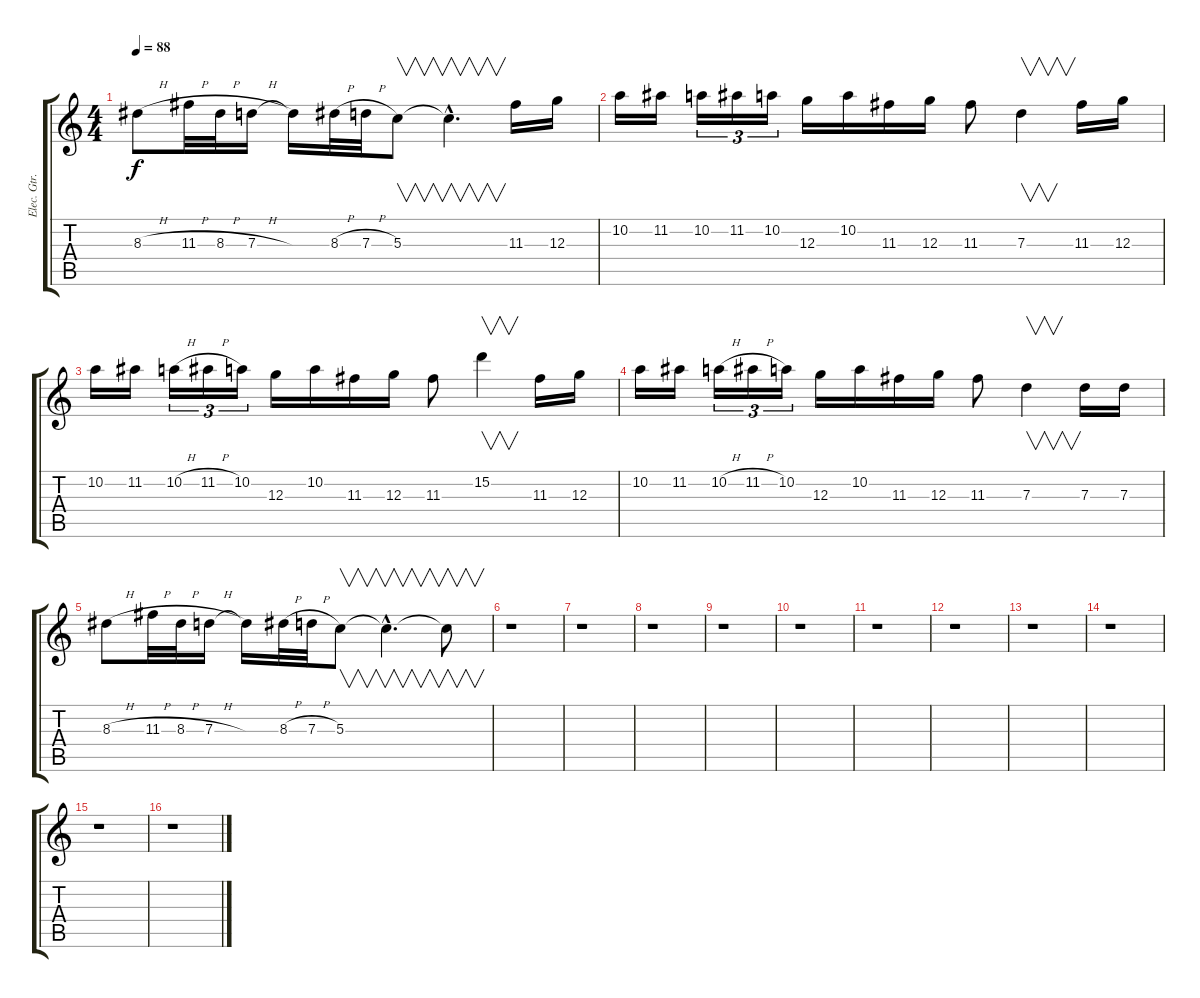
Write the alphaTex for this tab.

\track ("Elec. Gtr. 2" "Elec. Gtr.") {instrument distortionguitar}
\staff {score tabs}
\tuning (E4 B3 G3 D3 A2 D2) {hide}
\ts (4 4)
\tempo 88
\clef g2
\ks c
8.3{h}.8{dy f} 11.3{h}.32 8.3{h}.32 7.3{h}.16 7.3{t}.16 8.3{h}.32 7.3{h}.32 5.3.8{v} 5.3{hac t}.4{v d} 11.3.16 12.3.16 |
10.2.16 11.2.16 10.2.16{tu (3 2)} 11.2.16{tu (3 2)} 10.2.16{tu (3 2)} 12.3.16 10.2.16 11.3.16 12.3.16 11.3.8 7.3.4{v} 11.3.16 12.3.16 |
10.2.16 11.2.16 10.2{h}.16{tu (3 2)} 11.2{h}.16{tu (3 2)} 10.2.16{tu (3 2)} 12.3.16 10.2.16 11.3.16 12.3.16 11.3.8 15.2.4{v} 11.3.16 12.3.16 |
10.2.16 11.2.16 10.2{h}.16{tu (3 2)} 11.2{h}.16{tu (3 2)} 10.2.16{tu (3 2)} 12.3.16 10.2.16 11.3.16 12.3.16 11.3.8 7.3.4{v} 7.3.16 7.3.16 |
8.3{h}.8 11.3{h}.32 8.3{h}.32 7.3{h}.16 7.3{t}.16 8.3{h}.32 7.3{h}.32 5.3.8{v} 5.3{hac t}.4{v d} 5.3{t}.8{v} |
r.1 |
r.1 |
r.1 |
r.1 |
r.1 |
r.1 |
r.1 |
r.1 |
r.1 |
r.1 |
r.1
